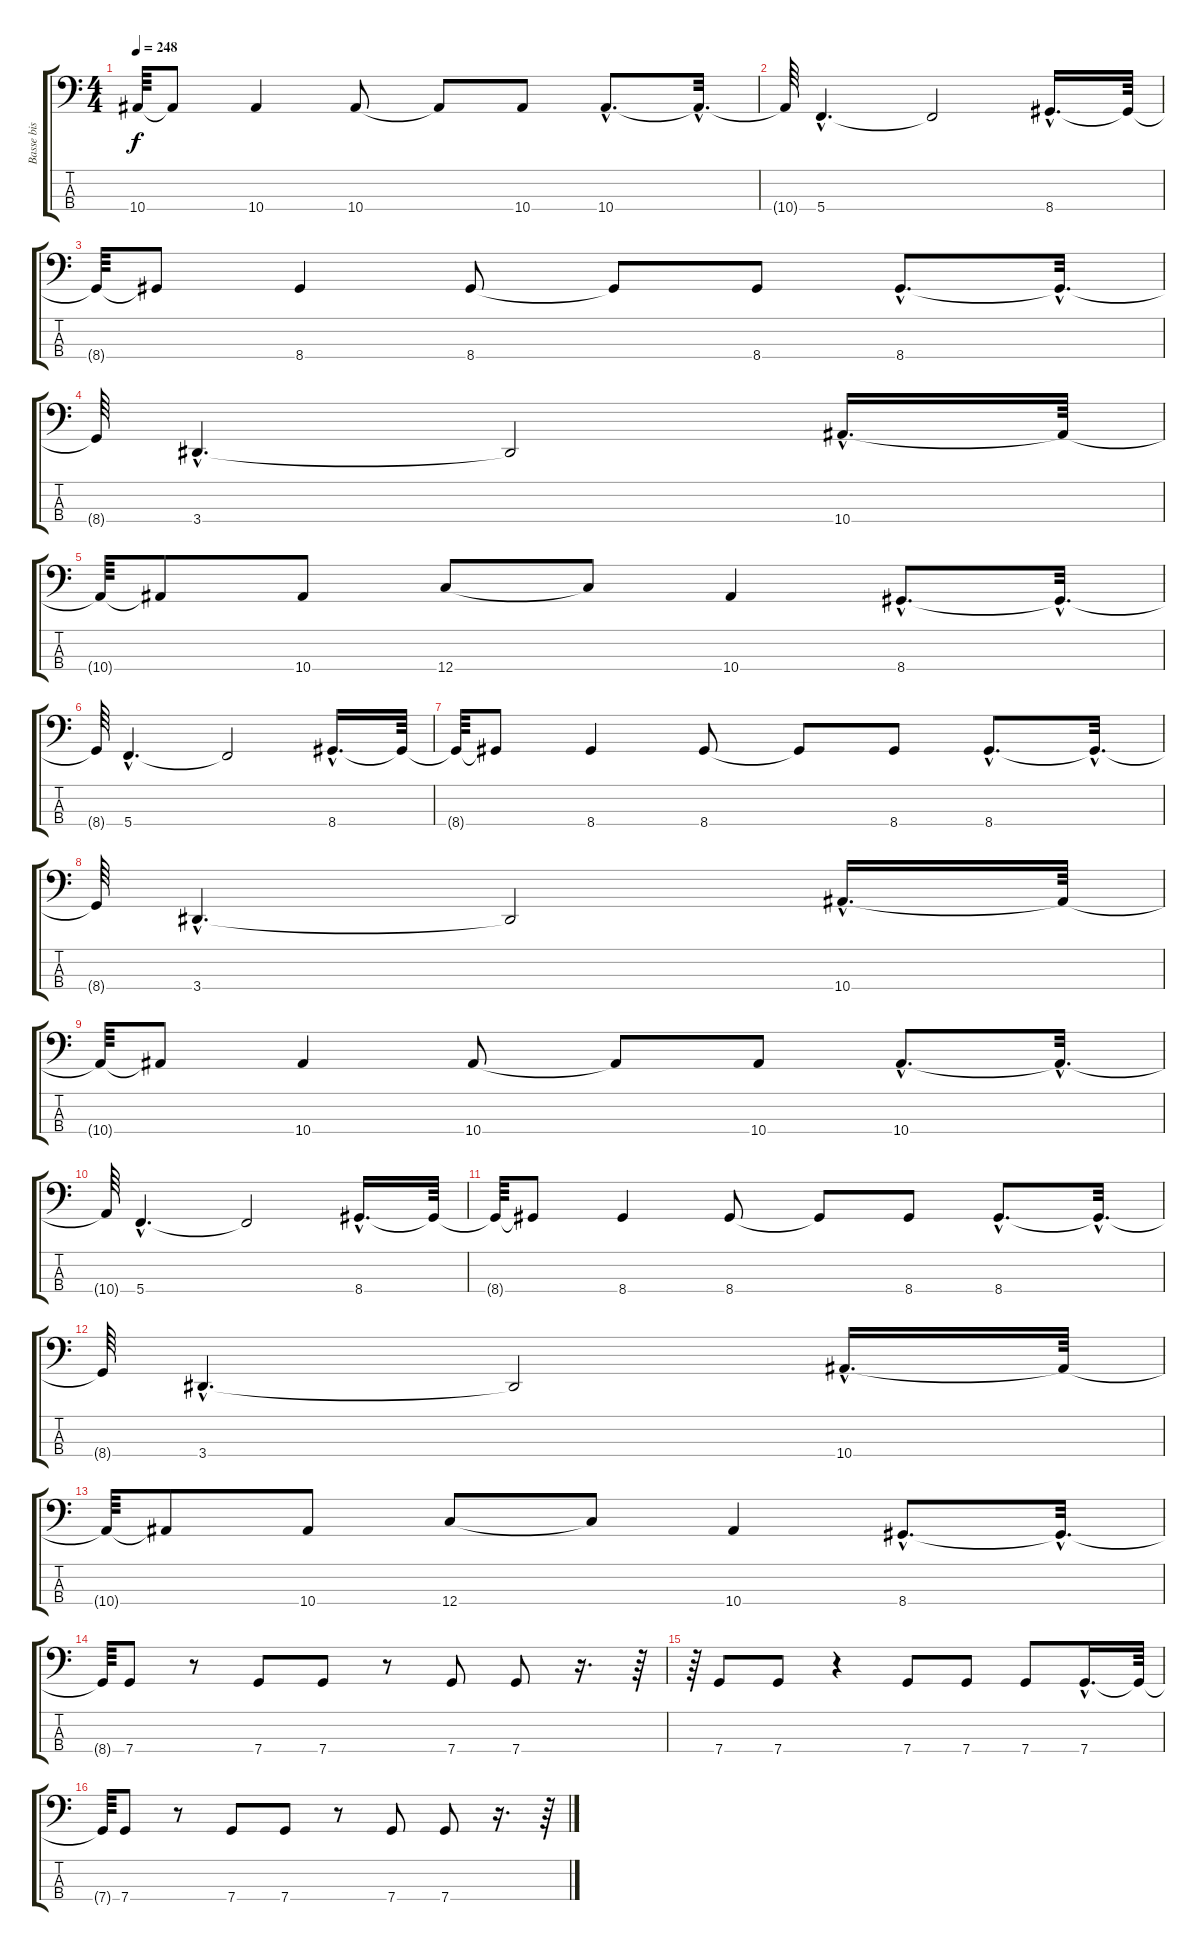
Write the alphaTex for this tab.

\track ("Basse bis Dr-C" "Basse bis ") {instrument synthbass2}
\staff {score tabs}
\tuning (F2 C2 G1 C1) {hide}
\ts (4 4)
\tempo 248
\clef f4
\ks c
10.4{t}.64{dy f} 10.4{t}.8 10.4.4 10.4.8 10.4{t}.8 10.4.8 10.4{hac}.8{d} 10.4{hac t}.32{d} |
10.4{t}.64 5.4{hac}.4{d} 5.4{t}.2 8.4{hac}.16{d} 8.4{t}.64 |
8.4{t}.64 8.4{t}.8 8.4.4 8.4.8 8.4{t}.8 8.4.8 8.4{hac}.8{d} 8.4{hac t}.32{d} |
8.4{t}.64 3.4{hac}.4{d} 3.4{t}.2 10.4{hac}.16{d} 10.4{t}.64 |
10.4{t}.64 10.4{t}.8 10.4.8 12.4.8 12.4{t}.8 10.4.4 8.4{hac}.8{d} 8.4{hac t}.32{d} |
8.4{t}.64 5.4{hac}.4{d} 5.4{t}.2 8.4{hac}.16{d} 8.4{t}.64 |
8.4{t}.64 8.4{t}.8 8.4.4 8.4.8 8.4{t}.8 8.4.8 8.4{hac}.8{d} 8.4{hac t}.32{d} |
8.4{t}.64 3.4{hac}.4{d} 3.4{t}.2 10.4{hac}.16{d} 10.4{t}.64 |
10.4{t}.64 10.4{t}.8 10.4.4 10.4.8 10.4{t}.8 10.4.8 10.4{hac}.8{d} 10.4{hac t}.32{d} |
10.4{t}.64 5.4{hac}.4{d} 5.4{t}.2 8.4{hac}.16{d} 8.4{t}.64 |
8.4{t}.64 8.4{t}.8 8.4.4 8.4.8 8.4{t}.8 8.4.8 8.4{hac}.8{d} 8.4{hac t}.32{d} |
8.4{t}.64 3.4{hac}.4{d} 3.4{t}.2 10.4{hac}.16{d} 10.4{t}.64 |
10.4{t}.64 10.4{t}.8 10.4.8 12.4.8 12.4{t}.8 10.4.4 8.4{hac}.8{d} 8.4{hac t}.32{d} |
8.4{t}.64 7.4.8 r.8 7.4.8 7.4.8 r.8 7.4.8 7.4.8 r.16{d} r.64 |
r.64 7.4.8 7.4.8 r.4 7.4.8 7.4.8 7.4.8 7.4{hac}.16{d} 7.4{t}.64 |
7.4{t}.64 7.4.8 r.8 7.4.8 7.4.8 r.8 7.4.8 7.4.8 r.16{d} r.64
